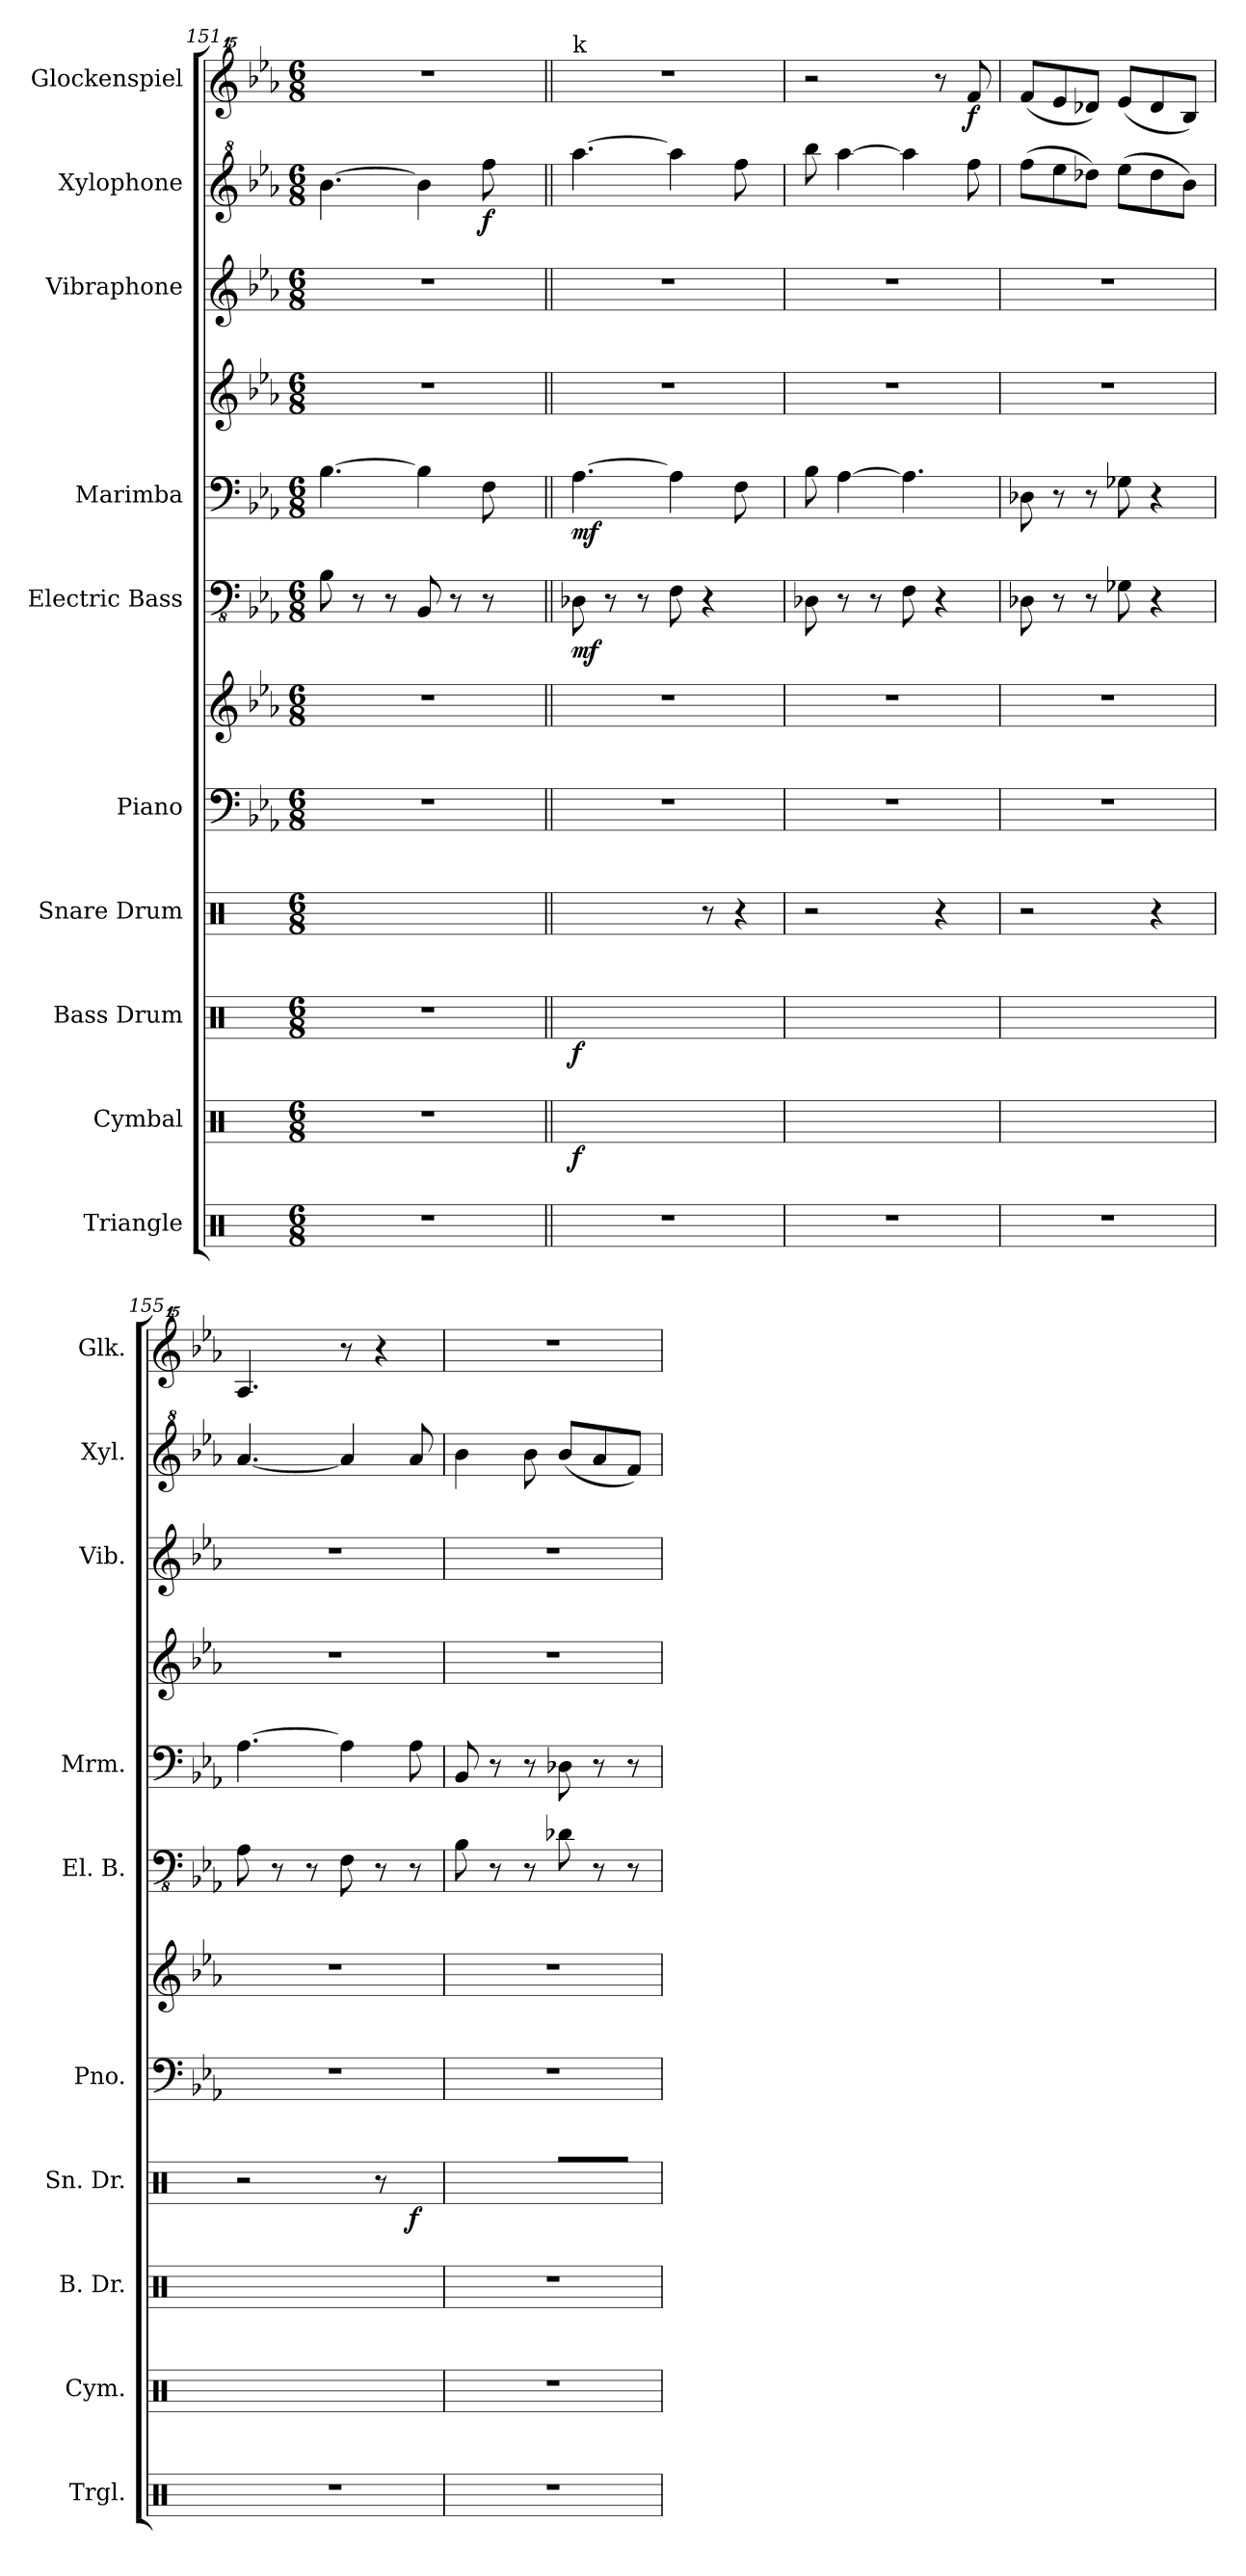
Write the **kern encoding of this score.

**kern	**kern	**dynam	**kern	**dynam	**kern	**dynam	**kern	**kern	**kern	**dynam	**kern	**kern	**dynam	**kern	**kern	**dynam	**kern	**dynam
*part10	*part9	*part9	*part8	*part8	*part7	*part7	*part6	*part6	*part5	*part5	*part4	*part4	*part4	*part3	*part2	*part2	*part1	*part1
*staff12	*staff11	*staff11	*staff10	*staff10	*staff9	*staff9	*staff8	*staff7	*staff6	*staff6	*staff5	*staff4	*staff4/5	*staff3	*staff2	*staff2	*staff1	*staff1
*I"Triangle	*I"Cymbal	*	*I"Bass Drum	*	*I"Snare Drum	*	*I"Piano	*	*I"Electric Bass	*	*I"Marimba	*	*	*I"Vibraphone	*I"Xylophone	*	*I"Glockenspiel	*
*I'Trgl.	*I'Cym.	*	*I'B. Dr.	*	*I'Sn. Dr.	*	*I'Pno.	*	*I'El. B.	*	*I'Mrm.	*	*	*I'Vib.	*I'Xyl.	*	*I'Glk.	*
!!LO:PB:g=z
*clefX	*clefX	*	*clefX	*	*clefX	*	*clefF4	*clefG2	*clefFv4	*	*clefF4	*clefG2	*	*clefG2	*clefG^2	*	*clefG^^2	*
*k[]	*k[]	*	*k[]	*	*k[]	*	*k[b-e-a-]	*k[b-e-a-]	*k[b-e-a-]	*	*k[b-e-a-]	*k[b-e-a-]	*	*k[b-e-a-]	*k[b-e-a-]	*	*k[b-e-a-]	*
*C:	*C:	*	*C:	*	*C:	*	*E-:	*E-:	*E-:	*	*E-:	*E-:	*	*E-:	*E-:	*	*E-:	*
*M6/8	*M6/8	*	*M6/8	*	*M6/8	*	*M6/8	*M6/8	*M6/8	*	*M6/8	*M6/8	*	*M6/8	*M6/8	*	*M6/8	*
=151	=151	=151	=151	=151	=151	=151	=151	=151	=151	=151	=151	=151	=151	=151	=151	=151	=151	=151
.	.	.	.	.	8qR/	.	.	.	.	.	.	.	.	.	.	.	.	.
2.r	2.r	.	2.r	.	4.R\	.	2.r	2.r	8BB-\	.	[4.B-\	2.r	.	2.r	[4.bb-\	.	2.r	.
.	.	.	.	.	.	.	.	.	8r	.	.	.	.	.	.	.	.	.
.	.	.	.	.	.	.	.	.	8r	.	.	.	.	.	.	.	.	.
.	.	.	.	.	8qR/	.	.	.	.	.	.	.	.	.	.	.	.	.
.	.	.	.	.	4.R\	.	.	.	8BBB-/	.	4B-\]	.	.	.	4bb-\]	.	.	.
.	.	.	.	.	.	.	.	.	8r	.	.	.	.	.	.	.	.	.
!	!	!	!	!	!	!	!	!	!	!	!	!	!	!	!	!LO:DY:b	!	!
.	.	.	.	.	.	.	.	.	8r	.	8F\	.	.	.	8fff\	f	.	.
=152||	=152||	=152||	=152||	=152||	=152||	=152||	=152||	=152||	=152||	=152||	=152||	=152||	=152||	=152||	=152||	=152||	=152||	=152||
.	.	.	.	.	8qR/	.	.	.	.	.	.	.	.	.	.	.	.	.
!	!	!	!	!	!	!	!	!	!	!	!	!	!	!	!	!	!LO:TX:a:t=k	!
!	!	!LO:DY:b	!	!LO:DY:b	!	!	!	!	!	!LO:DY:b	!	!	!LO:DY:b=2	!	!	!	!	!
2.r	2.R\	f	2.R\	f	4.R\	.	2.r	2.r	8DD-X\	mf	[4.A-\	2.r	mf	2.r	[4.aaa-\	.	2.r	.
.	.	.	.	.	.	.	.	.	8r	.	.	.	.	.	.	.	.	.
.	.	.	.	.	.	.	.	.	8r	.	.	.	.	.	.	.	.	.
.	.	.	.	.	8r	.	.	.	8FF\	.	4A-\]	.	.	.	4aaa-\]	.	.	.
.	.	.	.	.	4r	.	.	.	4r	.	.	.	.	.	.	.	.	.
.	.	.	.	.	.	.	.	.	.	.	8F\	.	.	.	8fff\	.	.	.
=153	=153	=153	=153	=153	=153	=153	=153	=153	=153	=153	=153	=153	=153	=153	=153	=153	=153	=153
2.r	2.R\	.	2.R\	.	2r	.	2.r	2.r	8DD-X\	.	8B-\	2.r	.	2.r	8bbb-\	.	2r	.
.	.	.	.	.	.	.	.	.	8r	.	[4A-\	.	.	.	[4aaa-\	.	.	.
.	.	.	.	.	.	.	.	.	8r	.	.	.	.	.	.	.	.	.
.	.	.	.	.	.	.	.	.	8FF\	.	4.A-\]	.	.	.	4aaa-\]	.	.	.
.	.	.	.	.	4r	.	.	.	4r	.	.	.	.	.	.	.	8r	.
!	!	!	!	!	!	!	!	!	!	!	!	!	!	!	!	!	!	!LO:DY:b
.	.	.	.	.	.	.	.	.	.	.	.	.	.	.	8fff\	.	8fff/	f
=154	=154	=154	=154	=154	=154	=154	=154	=154	=154	=154	=154	=154	=154	=154	=154	=154	=154	=154
2.r	4.R\	.	4.R\	.	2r	.	2.r	2.r	8DD-X\	.	8D-X\	2.r	.	2.r	(8fff\L	.	(8fff/L	.
.	.	.	.	.	.	.	.	.	8r	.	8r	.	.	.	8eee-\	.	8eee-/	.
.	.	.	.	.	.	.	.	.	8r	.	8r	.	.	.	8ddd-X\J)	.	8ddd-X/J)	.
.	4.R\	.	4.R\	.	.	.	.	.	8GG-X\	.	8G-X\	.	.	.	(8eee-\L	.	(8eee-/L	.
.	.	.	.	.	4r	.	.	.	4r	.	4r	.	.	.	8ddd-\	.	8ddd-/	.
.	.	.	.	.	.	.	.	.	.	.	.	.	.	.	8bb-\J)	.	8bb-/J)	.
=155	=155	=155	=155	=155	=155	=155	=155	=155	=155	=155	=155	=155	=155	=155	=155	=155	=155	=155
2.r	2.R\	.	2.R\	.	2r	.	2.r	2.r	8AA-\	.	[4.A-\	2.r	.	2.r	[4.aa-/	.	4.aa-/	.
.	.	.	.	.	.	.	.	.	8r	.	.	.	.	.	.	.	.	.
.	.	.	.	.	.	.	.	.	8r	.	.	.	.	.	.	.	.	.
.	.	.	.	.	.	.	.	.	8FF\	.	4A-\]	.	.	.	4aa-/]	.	8r	.
.	.	.	.	.	8r	.	.	.	8r	.	.	.	.	.	.	.	4r	.
!	!	!	!	!	!	!LO:DY:b	!	!	!	!	!	!	!	!	!	!	!	!
.	.	.	.	.	8R\	f	.	.	8r	.	8A-\	.	.	.	8aa-/	.	.	.
!!LO:PB:g=z
=156	=156	=156	=156	=156	=156	=156	=156	=156	=156	=156	=156	=156	=156	=156	=156	=156	=156	=156
2.r	2.r	.	2.r	.	4R\	.	2.r	2.r	8BB-\	.	8BB-/	2.r	.	2.r	4bb-\	.	2.r	.
.	.	.	.	.	.	.	.	.	8r	.	8r	.	.	.	.	.	.	.
.	.	.	.	.	8R\	.	.	.	8r	.	8r	.	.	.	8bb-\	.	.	.
.	.	.	.	.	8R\L	.	.	.	8D-X\	.	8D-X\	.	.	.	(8bb-/L	.	.	.
.	.	.	.	.	8R\	.	.	.	8r	.	8r	.	.	.	8aa-/	.	.	.
.	.	.	.	.	8R\J	.	.	.	8r	.	8r	.	.	.	8ff/J)	.	.	.
=	=	=	=	=	=	=	=	=	=	=	=	=	=	=	=	=	=	=
*-	*-	*-	*-	*-	*-	*-	*-	*-	*-	*-	*-	*-	*-	*-	*-	*-	*-	*-
